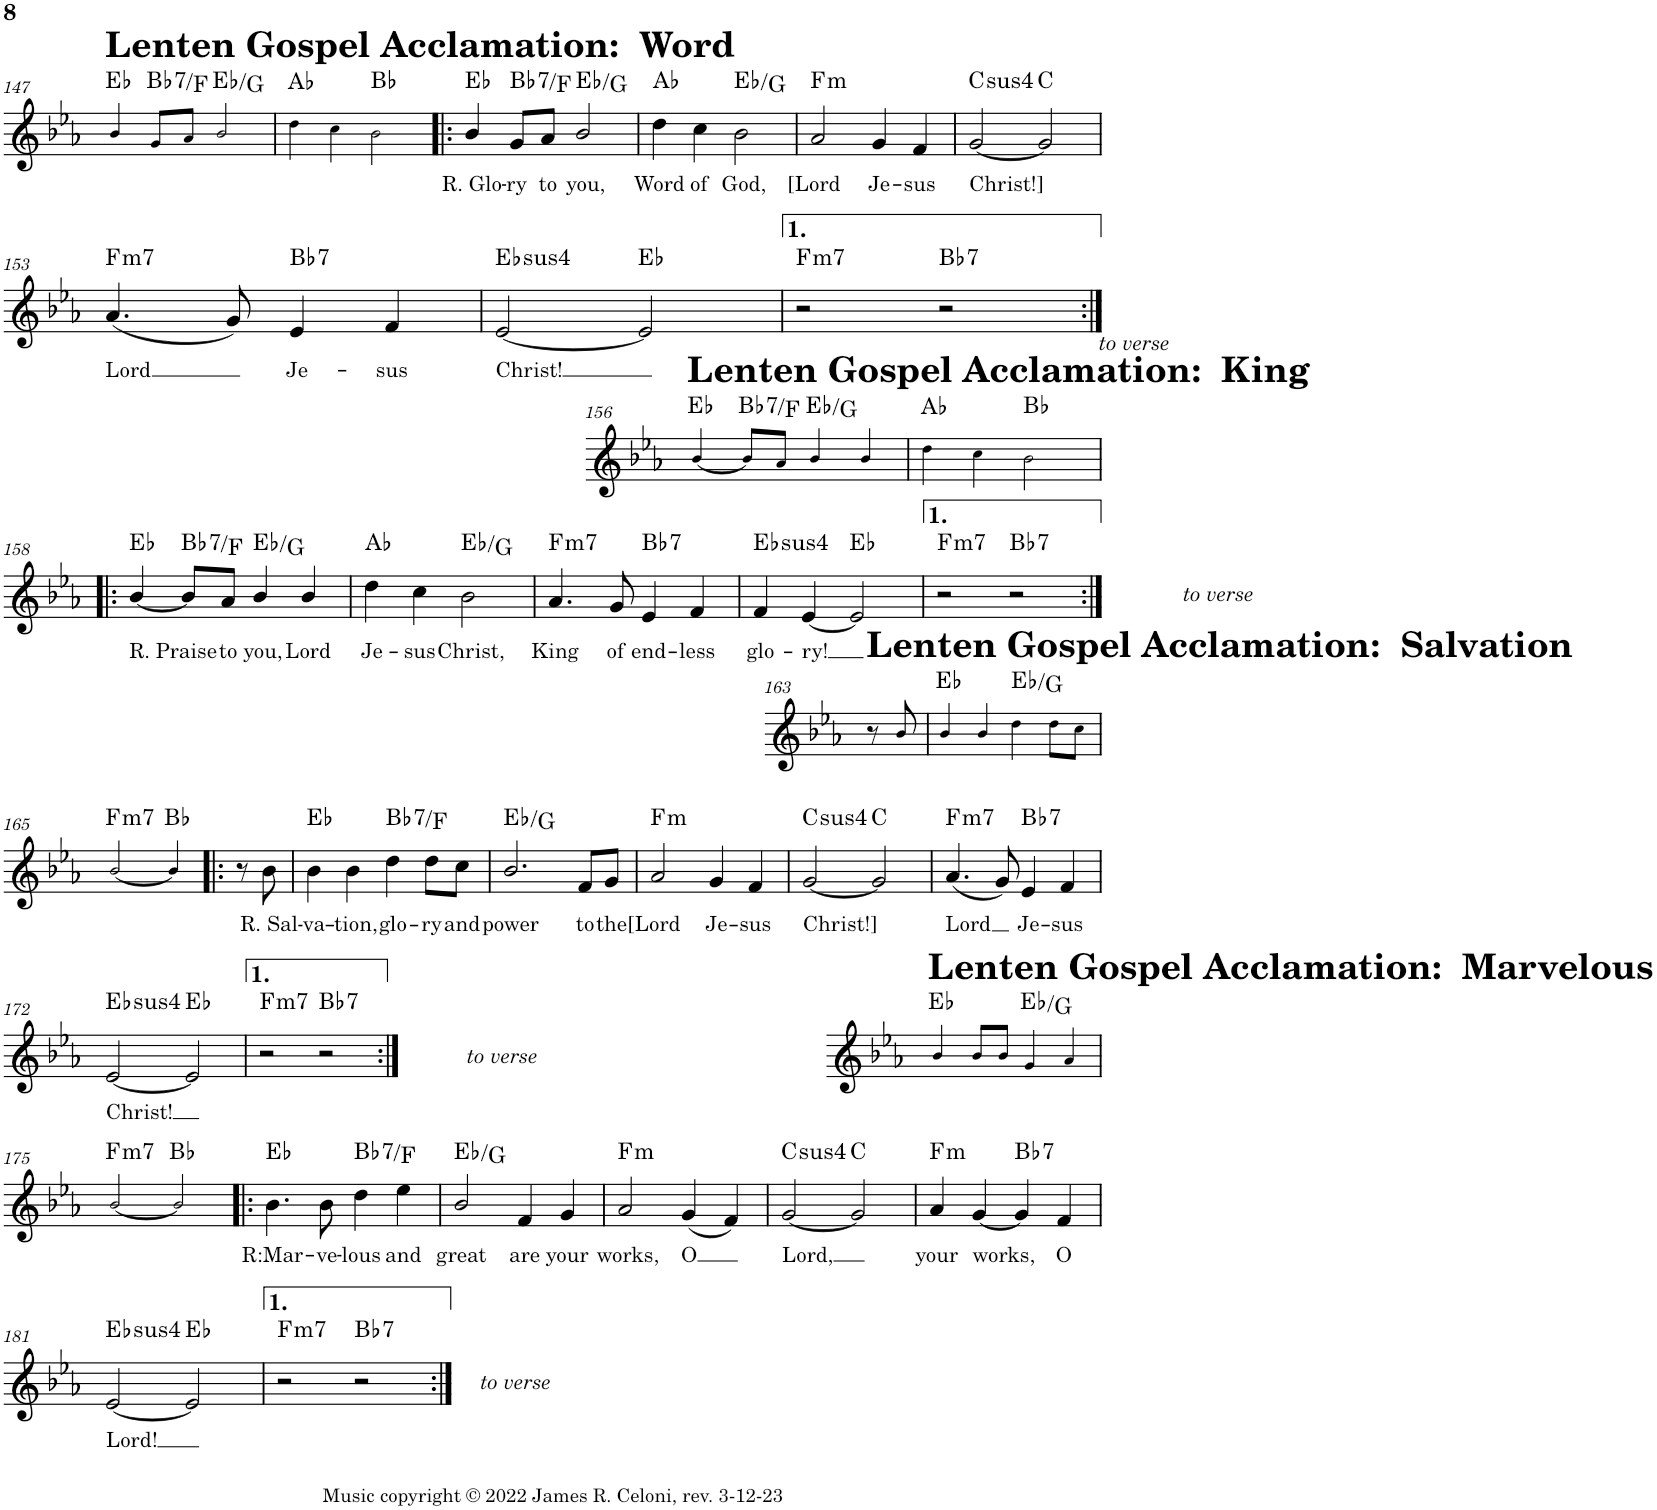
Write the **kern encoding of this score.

**kern	**text	**harte
*part1	*part1	*part1
*staff1	*staff1	*
*I"Piano	*	*
*I'Pno.	*	*
!!LO:PB:g=z
*clefG2	*	*
*k[b-e-a-]	*	*
*M4/4	*	*
=147	=147	=147
!LO:TX:a:B:t=Lenten Gospel Acclamation&colon;  Word	!	!
4b-!/	.	Eb:maj
!	!	!LO:H:kt=7
8g!/L	.	Bb:7/5
8a-!/J	.	.
2b-!/	.	Eb:maj/3
=148	=148	=148
4dd!\	.	Ab:maj
4cc!\	.	.
2b-!\	.	Bb:maj
=149!|:	=149!|:	=149!|:
!	!LO:LY:b	!
4b-/	R. Glo-	Eb:maj
!	!LO:LY:b	!LO:H:kt=7
8g/L	-ry	Bb:7/5
!	!LO:LY:b	!
8a-/J	to	.
!	!LO:LY:b	!
2b-/	you,	Eb:maj/3
=150	=150	=150
!	!LO:LY:b	!
4dd\	Word	Ab:maj
!	!LO:LY:b	!
4cc\	of	.
!	!LO:LY:b	!
2b-\	God,	Eb:maj/3
=151	=151	=151
!	!LO:LY:b	!LO:H:kt=m
2a-/	-[Lord	F:min
!	!LO:LY:b	!
4g/	Je-	.
!	!LO:LY:b	!
4f/	-sus	.
=152	=152	=152
!	!LO:LY:b	!LO:H:kt=4
[2g/	-Christ!]	C:sus4
2g/]	.	C:maj
!!LO:LB:g=z
=153	=153	=153
!	!LO:LY:b	!LO:H:kt=m7
(4.a-/	Lord	F:min7
8g/)	.	.
!	!LO:LY:b	!LO:H:kt=7
4e-/	Je-	Bb:7
!	!LO:LY:b	!
4f/	-sus	.
=154	=154	=154
!	!LO:LY:b	!LO:H:kt=4
[2e-/	-Christ!	Eb:sus4
2e-/]	.	Eb:maj
=155	=155	=155
!	!	!LO:H:kt=m7
2r	.	F:min7
!LO:TX:b:i:t=to verse	!	!LO:H:kt=7
2r	.	Bb:7
!!LO:LB:g=z
=156:|!	=156:|!	=156:|!
!LO:TX:a:B:t=Lenten Gospel Acclamation&colon;  King	!	!
[4b-!/	.	Eb:maj
!	!	!LO:H:kt=7
8b-!/L]	.	Bb:7/5
8a-!/J	.	.
4b-!/	.	Eb:maj/3
4b-!/	.	.
=157	=157	=157
4dd!\	.	Ab:maj
4cc!\	.	.
2b-!\	.	Bb:maj
!!LO:LB:g=z
=158!|:	=158!|:	=158!|:
!	!LO:LY:b	!
[4b-/	R. Praise	Eb:maj
!	!	!LO:H:kt=7
8b-/L]	.	Bb:7/5
!	!LO:LY:b	!
8a-/J	to	.
!	!LO:LY:b	!
4b-/	you,	Eb:maj/3
!	!LO:LY:b	!
4b-/	Lord	.
=159	=159	=159
!	!LO:LY:b	!
4dd\	Je-	Ab:maj
!	!LO:LY:b	!
4cc\	-sus	.
!	!LO:LY:b	!
2b-\	Christ,	Eb:maj/3
=160	=160	=160
!	!LO:LY:b	!LO:H:kt=m7
4.a-/	-King	F:min7
!	!LO:LY:b	!
8g/	of	.
!	!LO:LY:b	!LO:H:kt=7
4e-/	end-	Bb:7
!	!LO:LY:b	!
4f/	-less	.
=161	=161	=161
!	!LO:LY:b	!LO:H:kt=4
4f/	glo-	Eb:sus4
!	!LO:LY:b	!
[4e-/	-ry!	.
2e-/]	.	Eb:maj
=162	=162	=162
!	!	!LO:H:kt=m7
2r	.	F:min7
!LO:TX:b:i:t=to verse	!	!LO:H:kt=7
2r	.	Bb:7
!!LO:LB:g=z
=163:|!	=163:|!	=163:|!
!LO:TX:a:B:t=Lenten Gospel Acclamation&colon;  Salvation	!	!
8r	.	.
8b-!/	.	.
=164	=164	=164
4b-!/	.	Eb:maj
4b-!/	.	.
4dd!\	.	Eb:maj/3
8dd!\L	.	.
8cc!\J	.	.
!!LO:LB:g=z
=165	=165	=165
!	!	!LO:H:kt=m7
[2b-!/	.	F:min7
4b-!/]	.	Bb:maj
=166!|:	=166!|:	=166!|:
8r	.	.
!	!LO:LY:b	!
8b-\	R. Sal-	.
=167	=167	=167
!	!LO:LY:b	!
4b-\	-va-	Eb:maj
!	!LO:LY:b	!
4b-\	-tion,	.
!	!LO:LY:b	!LO:H:kt=7
4dd\	glo-	Bb:7/5
!	!LO:LY:b	!
8dd\L	-ry	.
!	!LO:LY:b	!
8cc\J	and	.
=168	=168	=168
!	!LO:LY:b	!
2.b-/	power	Eb:maj/3
!	!LO:LY:b	!
8f/L	to	.
!	!LO:LY:b	!
8g/J	the	.
=169	=169	=169
!	!LO:LY:b	!LO:H:kt=m
2a-/	-[Lord	F:min
!	!LO:LY:b	!
4g/	Je-	.
!	!LO:LY:b	!
4f/	-sus	.
=170	=170	=170
!	!LO:LY:b	!LO:H:kt=4
[2g/	-Christ!]	C:sus4
2g/]	.	C:maj
=171	=171	=171
!	!LO:LY:b	!LO:H:kt=m7
(4.a-/	Lord	F:min7
8g/)	.	.
!	!LO:LY:b	!LO:H:kt=7
4e-/	Je-	Bb:7
!	!LO:LY:b	!
4f/	-sus	.
!!LO:LB:g=z
=172	=172	=172
!	!LO:LY:b	!LO:H:kt=4
[2e-/	-Christ!	Eb:sus4
2e-/]	.	Eb:maj
=173	=173	=173
!	!	!LO:H:kt=m7
2r	.	F:min7
!LO:TX:b:i:t=to verse	!	!LO:H:kt=7
2r	.	Bb:7
=174:|!	=174:|!	=174:|!
!LO:TX:a:B:t=Lenten Gospel Acclamation&colon;  Marvelous	!	!
4b-!/	.	Eb:maj
8b-!/L	.	.
8b-!/J	.	.
4g!/	.	Eb:maj/3
4a-!/	.	.
!!LO:LB:g=z
=175	=175	=175
!	!	!LO:H:kt=m7
[2b-!/	.	F:min7
2b-!/]	.	Bb:maj
=176!|:	=176!|:	=176!|:
!	!LO:LY:b	!
4.b-\	R:Mar-	Eb:maj
!	!LO:LY:b	!
8b-\	-ve-	.
!	!LO:LY:b	!LO:H:kt=7
4dd\	-lous	Bb:7/5
!	!LO:LY:b	!
4ee-\	and	.
=177	=177	=177
!	!LO:LY:b	!
2b-/	great	Eb:maj/3
!	!LO:LY:b	!
4f/	are	.
!	!LO:LY:b	!
4g/	your	.
=178	=178	=178
!	!LO:LY:b	!LO:H:kt=m
2a-/	works,	F:min
!	!LO:LY:b	!
(4g/	O	.
4f/)	.	.
=179	=179	=179
!	!LO:LY:b	!LO:H:kt=4
[2g/	Lord,	C:sus4
2g/]	.	C:maj
=180	=180	=180
!	!LO:LY:b	!LO:H:kt=m
4a-/	your	F:min
!	!LO:LY:b	!
[4g/	works,	.
!	!	!LO:H:kt=7
4g/]	.	Bb:7
!	!LO:LY:b	!
4f/	O	.
!!LO:LB:g=z
=181	=181	=181
!	!LO:LY:b	!LO:H:kt=4
[2e-/	Lord!	Eb:sus4
2e-/]	.	Eb:maj
=182	=182	=182
!	!	!LO:H:kt=m7
2r	.	F:min7
!LO:TX:b:i:t=to verse	!	!LO:H:kt=7
2r	.	Bb:7
=:|!	=:|!	=:|!
*-	*-	*-
